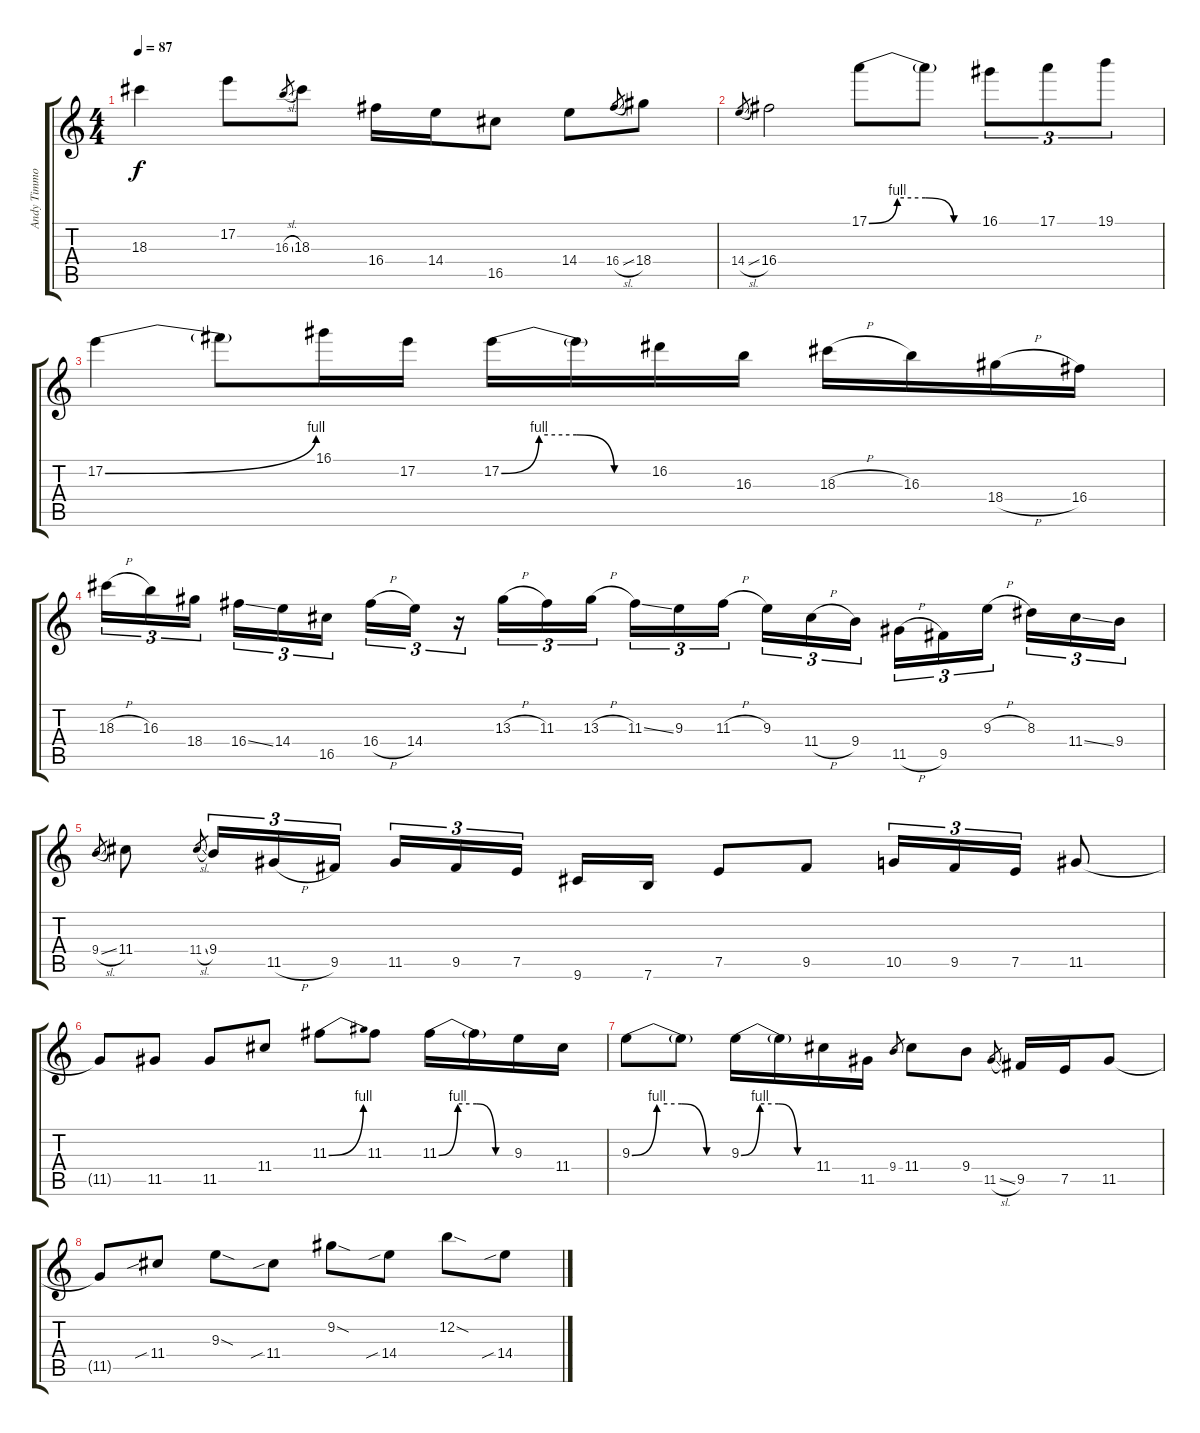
\track ("Andy Timmons - Solo" "Andy Timmo") {instrument electricguitarjazz}
\staff {score tabs}
\tuning (E4 B3 G3 D3 A2 E2) {hide}
\ts (4 4)
\tempo 87
\clef g2
\ks c
18.3.4{dy f} 17.2.8 16.3{sl}.8{gr} 18.3.8 16.4.16 14.4.16 16.5.8 14.4.8 16.4{sl}.8{gr} 18.4.8 |
14.4{sl}.8{gr} 16.4.2 17.1{be (custom 0 0 15 4 30 4 45 0 60 0)}.8 17.1{t}.8 16.1.8{tu (3 2)} 17.1.8{tu (3 2)} 19.1.8{tu (3 2)} |
17.2{be (bend 0 0 60 4)}.4 17.2{t}.8 16.1.16 17.2.16 17.2{be (custom 0 0 15 4 30 4 45 0 60 0)}.16 17.2{t}.16 16.2.16 16.3.16 18.3{h}.16 16.3.16 18.4{h}.16 16.4.16 |
18.3{h}.16{tu (3 2)} 16.3.16{tu (3 2)} 18.4.16{tu (3 2)} 16.4{ss}.16{tu (3 2)} 14.4.16{tu (3 2)} 16.5.16{tu (3 2)} 16.4{h}.16{tu (3 2)} 14.4.16{tu (3 2)} r.16{tu (3 2)} 13.3{h}.16{tu (3 2)} 11.3.16{tu (3 2)} 13.3{h}.16{tu (3 2)} 11.3{ss}.16{tu (3 2)} 9.3.16{tu (3 2)} 11.3{h}.16{tu (3 2)} 9.3.16{tu (3 2)} 11.4{h}.16{tu (3 2)} 9.4.16{tu (3 2)} 11.5{h}.16{tu (3 2)} 9.5.16{tu (3 2)} 9.3{h}.16{tu (3 2)} 8.3.16{tu (3 2)} 11.4{ss}.16{tu (3 2)} 9.4.16{tu (3 2)} |
9.4{sl}.8{gr} 11.4.8 11.4{sl}.8{gr} 9.4.16{tu (3 2)} 11.5{h}.16{tu (3 2)} 9.5.16{tu (3 2)} 11.5.16{tu (3 2)} 9.5.16{tu (3 2)} 7.5.16{tu (3 2)} 9.6.16 7.6.16 7.5.8 9.5.8 10.5.16{tu (3 2)} 9.5.16{tu (3 2)} 7.5.16{tu (3 2)} 11.5.8 |
11.5{t}.8 11.5.8 11.5.8 11.4.8 11.3{be (bend 0 0 60 4)}.8 11.3.8 11.3{be (custom 0 0 15 4 30 4 45 0 60 0)}.16 11.3{t}.16 9.3.16 11.4.16 |
9.3{be (custom 0 0 15 4 30 4 45 0 60 0)}.8 9.3{t}.8 9.3{be (custom 0 0 15 4 30 4 45 0 60 0)}.16 9.3{t}.16 11.4.16 11.5.16 9.4.8{gr} 11.4.8 9.4.8 11.5{sl}.8{gr} 9.5.16 7.5.16 11.5.8 |
11.5{t}.8 11.4{sib}.8 9.3{sod}.8 11.4{sib}.8 9.2{sod}.8 14.4{sib}.8 12.2{sod}.8 14.4{sib}.8
